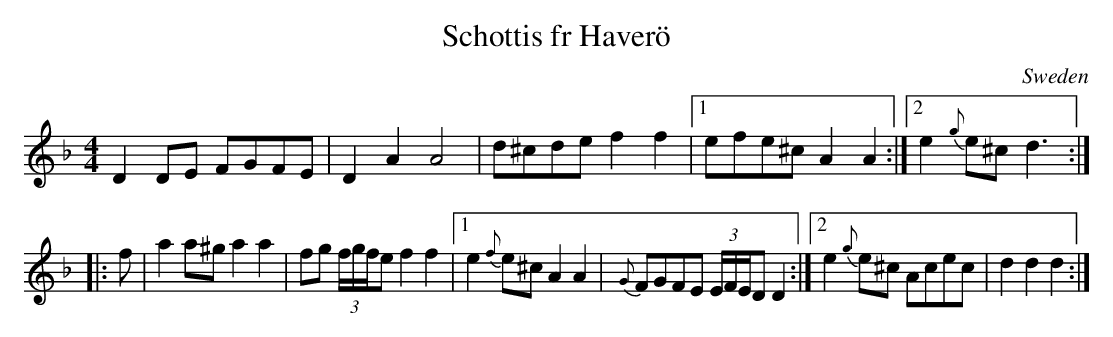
X:1
T:Schottis fr Haverö
M:4/4
O:Sweden
K:D minor
D2DE FGFE | D2A2 A4 |\
d^cde f2f2 |1efe^c A2A2 :|2 e2 {g}e^c d3 :|
|:f |\
a2a^g a2a2 | fg (3f/g/f/e f2f2 |1\
e2{f}e^c A2A2 | {G}FGFE (3E/F/E/D D2 :|2\
e2 {g}e^c Acec | d2d2d2:|
